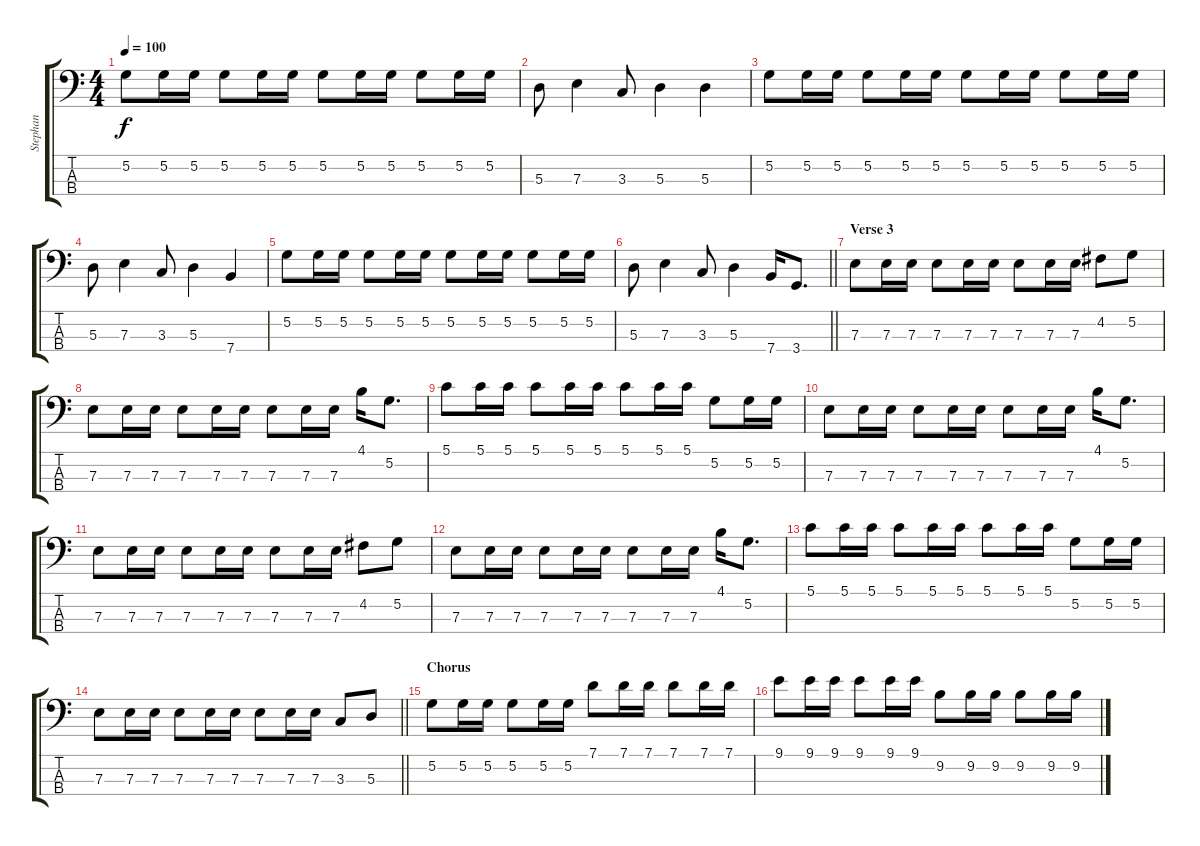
\track ("Stephan" "Stephan") {instrument electricbasspick}
\staff {score tabs}
\tuning (G2 D2 A1 E1) {hide}
\ts (4 4)
\tempo 100
\clef f4
\ks c
5.2.8{dy f} 5.2.16 5.2.16 5.2.8 5.2.16 5.2.16 5.2.8 5.2.16 5.2.16 5.2.8 5.2.16 5.2.16 |
5.3.8 7.3.4 3.3.8 5.3.4 5.3.4 |
5.2.8 5.2.16 5.2.16 5.2.8 5.2.16 5.2.16 5.2.8 5.2.16 5.2.16 5.2.8 5.2.16 5.2.16 |
5.3.8 7.3.4 3.3.8 5.3.4 7.4.4 |
5.2.8 5.2.16 5.2.16 5.2.8 5.2.16 5.2.16 5.2.8 5.2.16 5.2.16 5.2.8 5.2.16 5.2.16 |
\barLineRight lightlight
5.3.8 7.3.4 3.3.8 5.3.4 7.4.16 3.4.8{d} |
\section ("" "Verse 3")
7.3.8 7.3.16 7.3.16 7.3.8 7.3.16 7.3.16 7.3.8 7.3.16 7.3.16 4.2.8 5.2.8 |
7.3.8 7.3.16 7.3.16 7.3.8 7.3.16 7.3.16 7.3.8 7.3.16 7.3.16 4.1.16 5.2.8{d} |
5.1.8 5.1.16 5.1.16 5.1.8 5.1.16 5.1.16 5.1.8 5.1.16 5.1.16 5.2.8 5.2.16 5.2.16 |
7.3.8 7.3.16 7.3.16 7.3.8 7.3.16 7.3.16 7.3.8 7.3.16 7.3.16 4.1.16 5.2.8{d} |
7.3.8 7.3.16 7.3.16 7.3.8 7.3.16 7.3.16 7.3.8 7.3.16 7.3.16 4.2.8 5.2.8 |
7.3.8 7.3.16 7.3.16 7.3.8 7.3.16 7.3.16 7.3.8 7.3.16 7.3.16 4.1.16 5.2.8{d} |
5.1.8 5.1.16 5.1.16 5.1.8 5.1.16 5.1.16 5.1.8 5.1.16 5.1.16 5.2.8 5.2.16 5.2.16 |
\barLineRight lightlight
7.3.8 7.3.16 7.3.16 7.3.8 7.3.16 7.3.16 7.3.8 7.3.16 7.3.16 3.3.8 5.3.8 |
\section ("" "Chorus")
5.2.8 5.2.16 5.2.16 5.2.8 5.2.16 5.2.16 7.1.8 7.1.16 7.1.16 7.1.8 7.1.16 7.1.16 |
9.1.8 9.1.16 9.1.16 9.1.8 9.1.16 9.1.16 9.2.8 9.2.16 9.2.16 9.2.8 9.2.16 9.2.16
